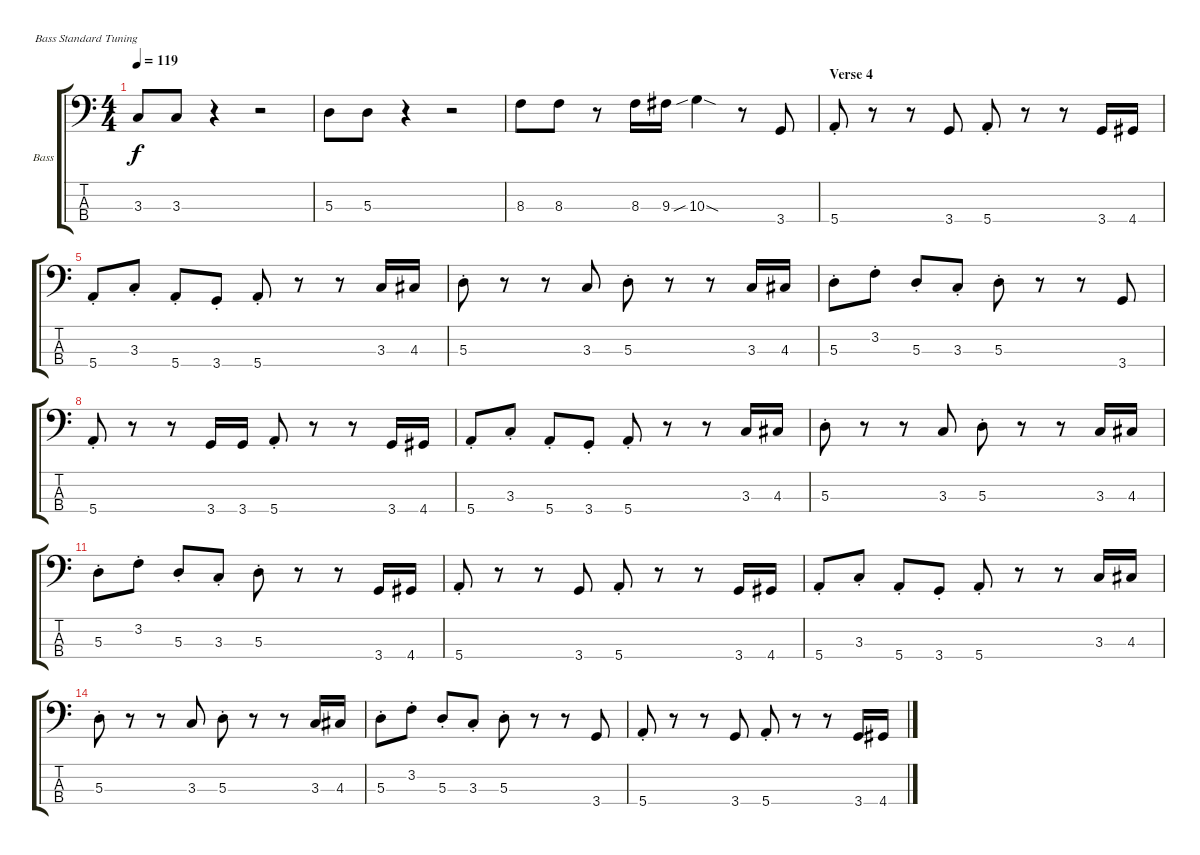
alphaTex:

\defaultSystemsLayout 4
\bracketExtendMode groupsimilarinstruments
\useSystemSignSeparator
\multiBarRest
\multiTrackTrackNamePolicy allsystems
\firstSystemTrackNameMode fullname
\firstSystemTrackNameOrientation horizontal
\otherSystemsTrackNameOrientation horizontal
\defaultBarNumberDisplay FirstOfSystem
\track ("Bass" "Bs.") {multiBarRest instrument electricbassfinger}
\staff {score tabs}
\tuning (G2 D2 A1 E1)
\ts (4 4)
\tempo 119
\clef f4
\ks aminor
3.3.8{dy f} 3.3.8 r.4 r.2 |
5.3.8 5.3.8 r.4 r.2 |
8.3.8 8.3.8 r.8 8.3.16 9.3.16 10.3{sib sod}.4 r.8 3.4.8 |
\section ("" "Verse 4")
5.4{st}.8 r.8 r.8 3.4.8 5.4{st}.8 r.8 r.8 3.4.16 4.4.16 |
5.4{st}.8 3.3{st}.8 5.4{st}.8 3.4{st}.8 5.4{st}.8 r.8 r.8 3.3.16 4.3.16 |
5.3{st}.8 r.8 r.8 3.3.8 5.3{st}.8 r.8 r.8 3.3.16 4.3.16 |
5.3{st}.8 3.2{st}.8 5.3{st}.8 3.3{st}.8 5.3{st}.8 r.8 r.8 3.4.8 |
5.4{st}.8 r.8 r.8 3.4.16 3.4.16 5.4{st}.8 r.8 r.8 3.4.16 4.4.16 |
5.4{st}.8 3.3{st}.8 5.4{st}.8 3.4{st}.8 5.4{st}.8 r.8 r.8 3.3.16 4.3.16 |
5.3{st}.8 r.8 r.8 3.3.8 5.3{st}.8 r.8 r.8 3.3.16 4.3.16 |
5.3{st}.8 3.2{st}.8 5.3{st}.8 3.3{st}.8 5.3{st}.8 r.8 r.8 3.4.16 4.4.16 |
5.4{st}.8 r.8 r.8 3.4.8 5.4{st}.8 r.8 r.8 3.4.16 4.4.16 |
5.4{st}.8 3.3{st}.8 5.4{st}.8 3.4{st}.8 5.4{st}.8 r.8 r.8 3.3.16 4.3.16 |
5.3{st}.8 r.8 r.8 3.3.8 5.3{st}.8 r.8 r.8 3.3.16 4.3.16 |
5.3{st}.8 3.2{st}.8 5.3{st}.8 3.3{st}.8 5.3{st}.8 r.8 r.8 3.4.8 |
5.4{st}.8 r.8 r.8 3.4.8 5.4{st}.8 r.8 r.8 3.4.16 4.4.16
